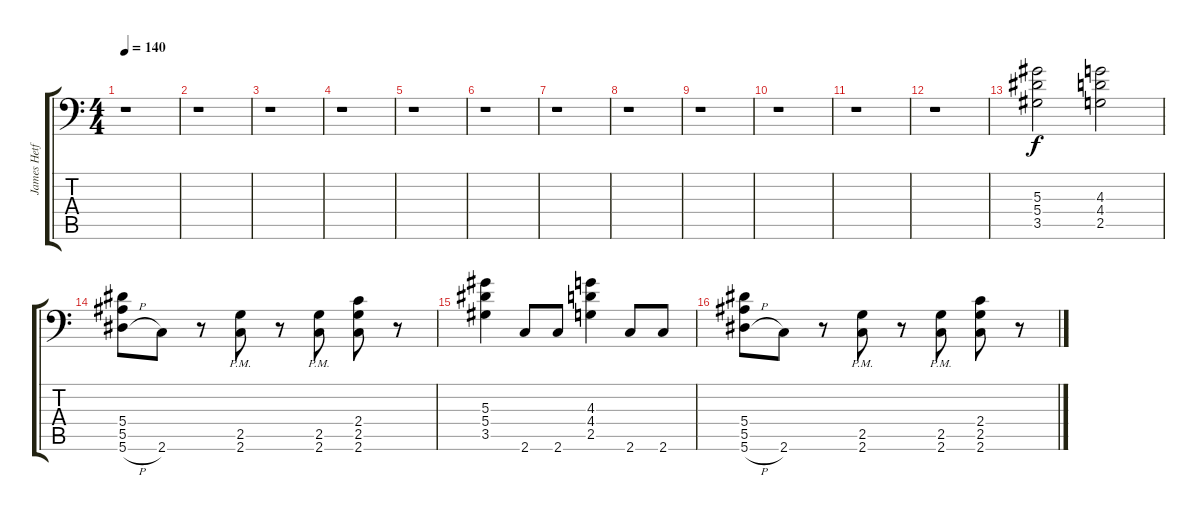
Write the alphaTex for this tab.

\track ("James Hetfield" "James Hetf") {instrument distortionguitar}
\staff {score tabs}
\tuning (C4 G3 Eb3 Bb2 F2 Bb1) {hide}
\ts (4 4)
\tempo 140
\clef f4
\ks c
r.1{dy f} |
r.1 |
r.1 |
r.1 |
r.1 |
r.1 |
r.1 |
r.1 |
r.1 |
r.1 |
r.1 |
r.1 |
(5.3 5.4 3.5).2 (4.3 4.4 2.5).2 |
(5.4 5.5 5.6{h}).8 2.6.8 r.8 (2.5{pm} 2.6).8 r.8 (2.5{pm} 2.6).8 (2.4 2.5 2.6).8 r.8 |
(5.3 5.4 3.5).4 2.6.8 2.6.8 (4.3 4.4 2.5).4 2.6.8 2.6.8 |
(5.4 5.5 5.6{h}).8 2.6.8 r.8 (2.5{pm} 2.6).8 r.8 (2.5{pm} 2.6).8 (2.4 2.5 2.6).8 r.8
